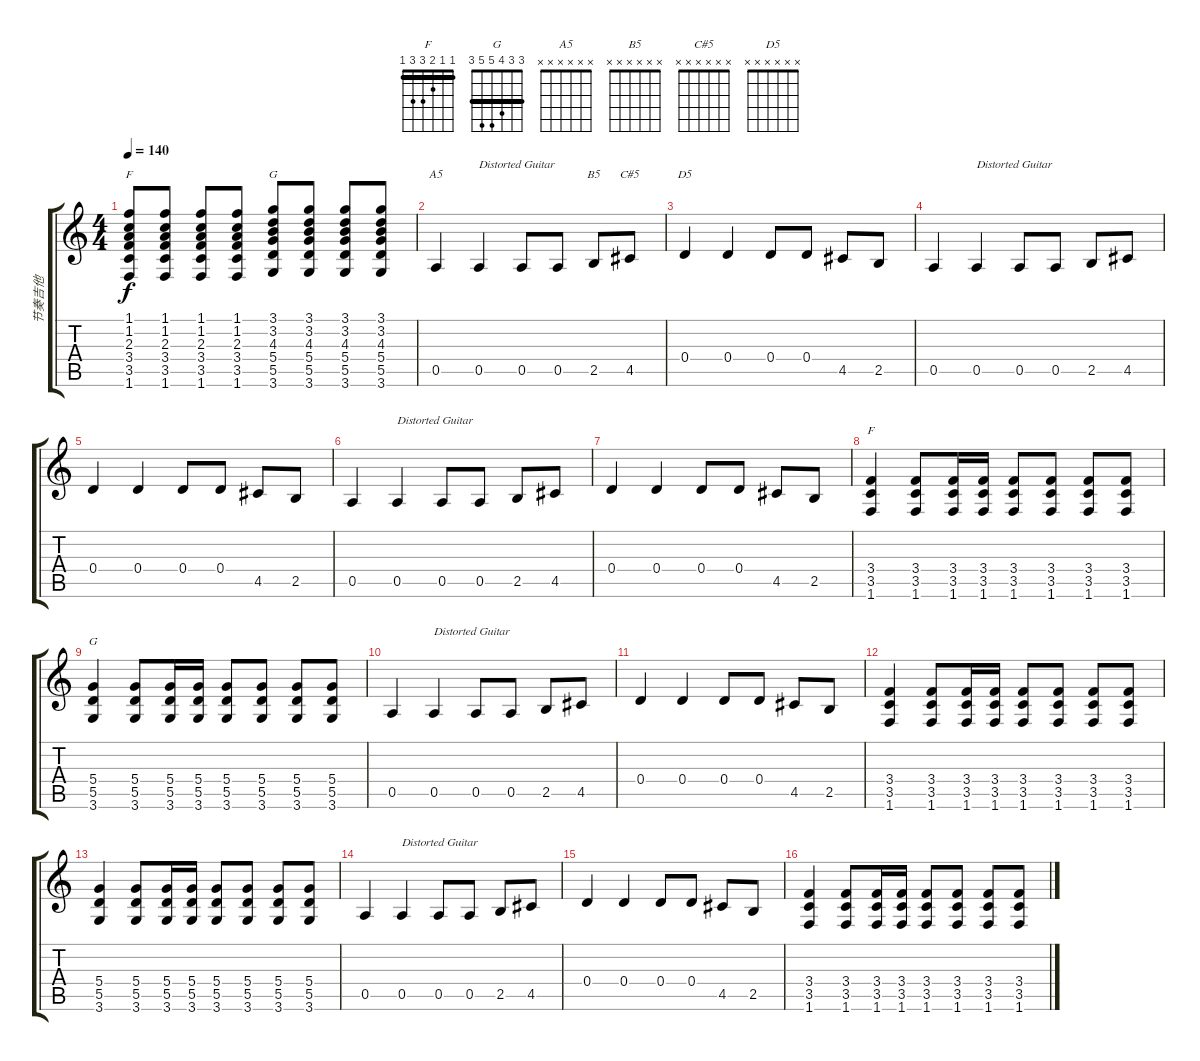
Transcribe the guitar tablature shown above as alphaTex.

\track ("节奏吉他" "节奏吉他") {instrument distortionguitar}
\staff {score tabs}
\tuning (E4 B3 G3 D3 A2 E2) {hide}
\chord ("F" x x x x x x)
\chord ("G" x x x x x x)
\chord ("A5" x x x x x x)
\chord ("B5" x x x x x x)
\chord ("C#5" x x x x x x)
\chord ("D5" x x x x x x)
\chord ("F" 1 1 2 3 3 1) {barre 1}
\chord ("G" 3 3 4 5 5 3) {barre 3}
\ts (4 4)
\tempo 140
\clef g2
\ks c
(1.1 1.2 2.3 3.4 3.5 1.6).8{ch "F" dy f} (1.1 1.2 2.3 3.4 3.5 1.6).8 (1.1 1.2 2.3 3.4 3.5 1.6).8 (1.1 1.2 2.3 3.4 3.5 1.6).8 (3.1 3.2 4.3 5.4 5.5 3.6).8{ch "G"} (3.1 3.2 4.3 5.4 5.5 3.6).8 (3.1 3.2 4.3 5.4 5.5 3.6).8 (3.1 3.2 4.3 5.4 5.5 3.6).8 |
0.5.4{ch "A5" volume 16 balance 10} 0.5.4{txt "Distorted Guitar"} 0.5.8 0.5.8 2.5.8{ch "B5"} 4.5.8{ch "C#5"} |
0.4.4{ch "D5"} 0.4.4 0.4.8 0.4.8 4.5.8 2.5.8 |
0.5.4 0.5.4{txt "Distorted Guitar"} 0.5.8 0.5.8 2.5.8 4.5.8 |
0.4.4 0.4.4 0.4.8 0.4.8 4.5.8 2.5.8 |
0.5.4 0.5.4{txt "Distorted Guitar"} 0.5.8 0.5.8 2.5.8 4.5.8 |
0.4.4 0.4.4 0.4.8 0.4.8 4.5.8 2.5.8 |
(3.4 3.5 1.6).4{ch "F"} (3.4 3.5 1.6).8 (3.4 3.5 1.6).16 (3.4 3.5 1.6).16 (3.4 3.5 1.6).8 (3.4 3.5 1.6).8 (3.4 3.5 1.6).8 (3.4 3.5 1.6).8 |
(5.4 5.5 3.6).4{ch "G"} (5.4 5.5 3.6).8 (5.4 5.5 3.6).16 (5.4 5.5 3.6).16 (5.4 5.5 3.6).8 (5.4 5.5 3.6).8 (5.4 5.5 3.6).8 (5.4 5.5 3.6).8 |
0.5.4 0.5.4{txt "Distorted Guitar"} 0.5.8 0.5.8 2.5.8 4.5.8 |
0.4.4 0.4.4 0.4.8 0.4.8 4.5.8 2.5.8 |
(3.4 3.5 1.6).4 (3.4 3.5 1.6).8 (3.4 3.5 1.6).16 (3.4 3.5 1.6).16 (3.4 3.5 1.6).8 (3.4 3.5 1.6).8 (3.4 3.5 1.6).8 (3.4 3.5 1.6).8 |
(5.4 5.5 3.6).4 (5.4 5.5 3.6).8 (5.4 5.5 3.6).16 (5.4 5.5 3.6).16 (5.4 5.5 3.6).8 (5.4 5.5 3.6).8 (5.4 5.5 3.6).8 (5.4 5.5 3.6).8 |
0.5.4 0.5.4{txt "Distorted Guitar"} 0.5.8 0.5.8 2.5.8 4.5.8 |
0.4.4 0.4.4 0.4.8 0.4.8 4.5.8 2.5.8 |
(3.4 3.5 1.6).4 (3.4 3.5 1.6).8 (3.4 3.5 1.6).16 (3.4 3.5 1.6).16 (3.4 3.5 1.6).8 (3.4 3.5 1.6).8 (3.4 3.5 1.6).8 (3.4 3.5 1.6).8
